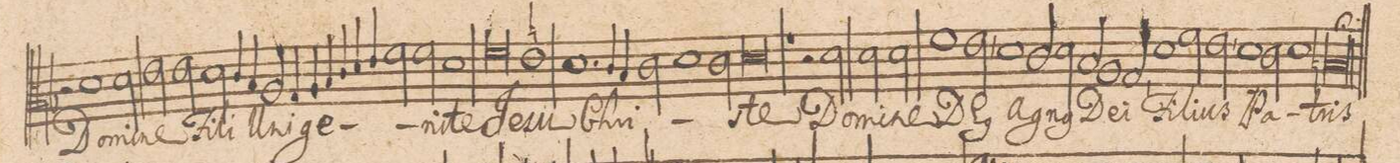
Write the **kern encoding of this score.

**kern	**text
*I"ALTVS.	*
*clefC3	*
*k[b-]	*
*met(c|)	*
*M2/1	*
2r	.
1d\	Do-
2d\	-mi-
=33-	=33-
2eny\	-ne
2e\	Fi-
2d\	-li
4c/	.
4B-/	.
=34-	=34-
2A/	U-
4G/	-ni-
4A/	.
4B-/	-ge-
4c/	.
4d/	.
4e/	.
=35-	=35-
2f\	.
2f\	-ni-
1d\	-te
=36-	=36-
0f\	Je-
=37-	=37-
1en\	-su
1.d\	Chri-
=38-	=38-
4c/	.
4B-/	.
2c\	.
1d\	.
=39-	=39-
2c\	.
0d\	-ste
=40-	=40-
1r	.
=41-	=41-
2r	.
2d\	Do-
2d\	-mi-
2d\	-ne
=42-	=42-
1f\	DE-
2e,<\	-(us)
1d\	A-
=43-	=43-
2c/	.
2d\	-gn(us)
2B-/	.
=44-	=44-
1A/	De-
2G,</	-i
1d\	Fi-
=45-	=45-
2f\	-li-
2e,<\	-us
1d\	Pa-
=46-	=46-
2c\	.
1d\	.
=47-	=47-
0Bn/;	-tris
=48||	=48||
*M2/1	*
*met(c|)	*
*-	*-
